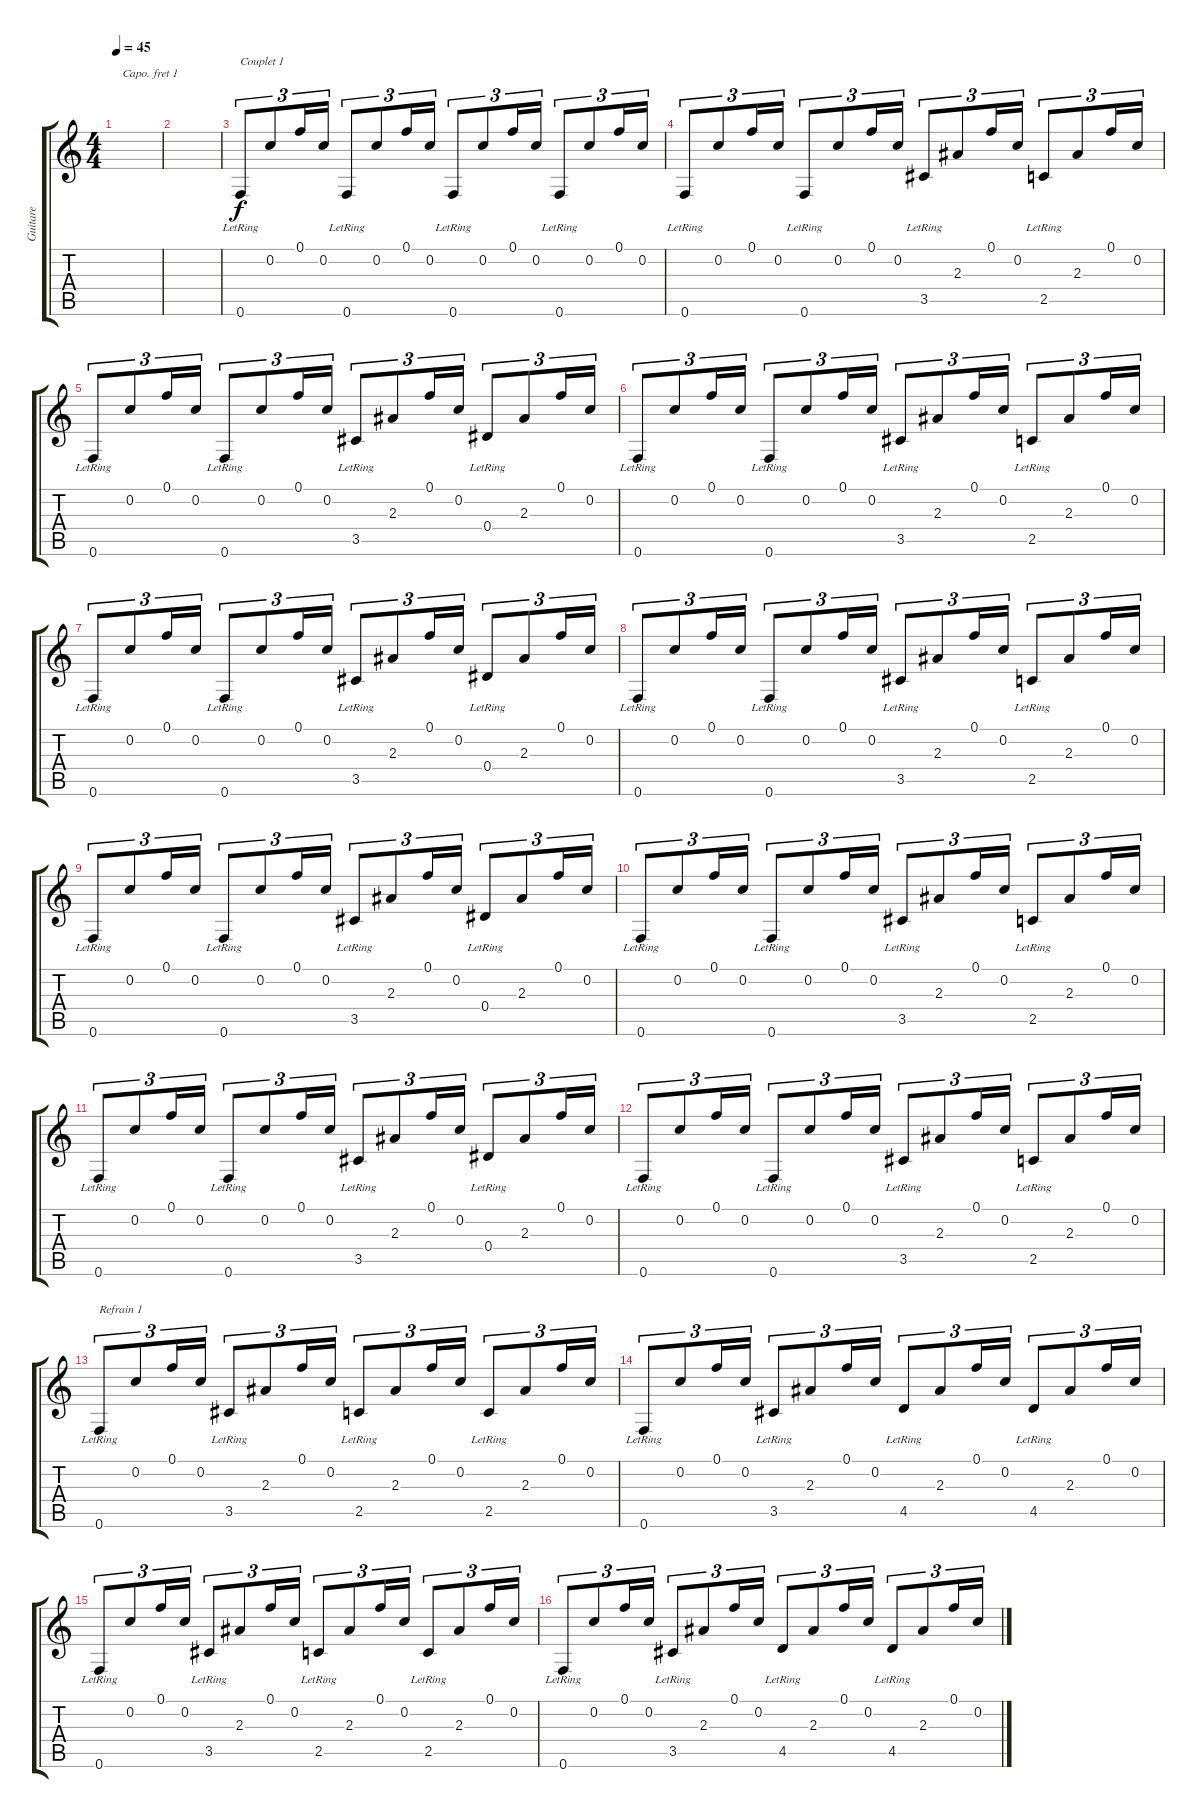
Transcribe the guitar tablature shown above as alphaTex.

\track ("Guitare" "Guitare") {instrument acousticguitarsteel}
\staff {score tabs}
\capo 1
\tuning (E4 B3 G3 D3 A2 E2) {hide}
\ts (4 4)
\tempo 45
\clef g2
\ks c
|
|
0.6{lr}.8{tu (3 2) txt "Couplet 1"} 0.2.8{tu (3 2)} 0.1.16{tu (3 2)} 0.2.16{tu (3 2)} 0.6{lr}.8{tu (3 2)} 0.2.8{tu (3 2)} 0.1.16{tu (3 2)} 0.2.16{tu (3 2)} 0.6{lr}.8{tu (3 2)} 0.2.8{tu (3 2)} 0.1.16{tu (3 2)} 0.2.16{tu (3 2)} 0.6{lr}.8{tu (3 2)} 0.2.8{tu (3 2)} 0.1.16{tu (3 2)} 0.2.16{tu (3 2)} |
0.6{lr}.8{tu (3 2)} 0.2.8{tu (3 2)} 0.1.16{tu (3 2)} 0.2.16{tu (3 2)} 0.6{lr}.8{tu (3 2)} 0.2.8{tu (3 2)} 0.1.16{tu (3 2)} 0.2.16{tu (3 2)} 3.5{lr}.8{tu (3 2)} 2.3.8{tu (3 2)} 0.1.16{tu (3 2)} 0.2.16{tu (3 2)} 2.5{lr}.8{tu (3 2)} 2.3.8{tu (3 2)} 0.1.16{tu (3 2)} 0.2.16{tu (3 2)} |
0.6{lr}.8{tu (3 2)} 0.2.8{tu (3 2)} 0.1.16{tu (3 2)} 0.2.16{tu (3 2)} 0.6{lr}.8{tu (3 2)} 0.2.8{tu (3 2)} 0.1.16{tu (3 2)} 0.2.16{tu (3 2)} 3.5{lr}.8{tu (3 2)} 2.3.8{tu (3 2)} 0.1.16{tu (3 2)} 0.2.16{tu (3 2)} 0.4{lr}.8{tu (3 2)} 2.3.8{tu (3 2)} 0.1.16{tu (3 2)} 0.2.16{tu (3 2)} |
0.6{lr}.8{tu (3 2)} 0.2.8{tu (3 2)} 0.1.16{tu (3 2)} 0.2.16{tu (3 2)} 0.6{lr}.8{tu (3 2)} 0.2.8{tu (3 2)} 0.1.16{tu (3 2)} 0.2.16{tu (3 2)} 3.5{lr}.8{tu (3 2)} 2.3.8{tu (3 2)} 0.1.16{tu (3 2)} 0.2.16{tu (3 2)} 2.5{lr}.8{tu (3 2)} 2.3.8{tu (3 2)} 0.1.16{tu (3 2)} 0.2.16{tu (3 2)} |
0.6{lr}.8{tu (3 2)} 0.2.8{tu (3 2)} 0.1.16{tu (3 2)} 0.2.16{tu (3 2)} 0.6{lr}.8{tu (3 2)} 0.2.8{tu (3 2)} 0.1.16{tu (3 2)} 0.2.16{tu (3 2)} 3.5{lr}.8{tu (3 2)} 2.3.8{tu (3 2)} 0.1.16{tu (3 2)} 0.2.16{tu (3 2)} 0.4{lr}.8{tu (3 2)} 2.3.8{tu (3 2)} 0.1.16{tu (3 2)} 0.2.16{tu (3 2)} |
0.6{lr}.8{tu (3 2)} 0.2.8{tu (3 2)} 0.1.16{tu (3 2)} 0.2.16{tu (3 2)} 0.6{lr}.8{tu (3 2)} 0.2.8{tu (3 2)} 0.1.16{tu (3 2)} 0.2.16{tu (3 2)} 3.5{lr}.8{tu (3 2)} 2.3.8{tu (3 2)} 0.1.16{tu (3 2)} 0.2.16{tu (3 2)} 2.5{lr}.8{tu (3 2)} 2.3.8{tu (3 2)} 0.1.16{tu (3 2)} 0.2.16{tu (3 2)} |
0.6{lr}.8{tu (3 2)} 0.2.8{tu (3 2)} 0.1.16{tu (3 2)} 0.2.16{tu (3 2)} 0.6{lr}.8{tu (3 2)} 0.2.8{tu (3 2)} 0.1.16{tu (3 2)} 0.2.16{tu (3 2)} 3.5{lr}.8{tu (3 2)} 2.3.8{tu (3 2)} 0.1.16{tu (3 2)} 0.2.16{tu (3 2)} 0.4{lr}.8{tu (3 2)} 2.3.8{tu (3 2)} 0.1.16{tu (3 2)} 0.2.16{tu (3 2)} |
0.6{lr}.8{tu (3 2)} 0.2.8{tu (3 2)} 0.1.16{tu (3 2)} 0.2.16{tu (3 2)} 0.6{lr}.8{tu (3 2)} 0.2.8{tu (3 2)} 0.1.16{tu (3 2)} 0.2.16{tu (3 2)} 3.5{lr}.8{tu (3 2)} 2.3.8{tu (3 2)} 0.1.16{tu (3 2)} 0.2.16{tu (3 2)} 2.5{lr}.8{tu (3 2)} 2.3.8{tu (3 2)} 0.1.16{tu (3 2)} 0.2.16{tu (3 2)} |
0.6{lr}.8{tu (3 2)} 0.2.8{tu (3 2)} 0.1.16{tu (3 2)} 0.2.16{tu (3 2)} 0.6{lr}.8{tu (3 2)} 0.2.8{tu (3 2)} 0.1.16{tu (3 2)} 0.2.16{tu (3 2)} 3.5{lr}.8{tu (3 2)} 2.3.8{tu (3 2)} 0.1.16{tu (3 2)} 0.2.16{tu (3 2)} 0.4{lr}.8{tu (3 2)} 2.3.8{tu (3 2)} 0.1.16{tu (3 2)} 0.2.16{tu (3 2)} |
0.6{lr}.8{tu (3 2)} 0.2.8{tu (3 2)} 0.1.16{tu (3 2)} 0.2.16{tu (3 2)} 0.6{lr}.8{tu (3 2)} 0.2.8{tu (3 2)} 0.1.16{tu (3 2)} 0.2.16{tu (3 2)} 3.5{lr}.8{tu (3 2)} 2.3.8{tu (3 2)} 0.1.16{tu (3 2)} 0.2.16{tu (3 2)} 2.5{lr}.8{tu (3 2)} 2.3.8{tu (3 2)} 0.1.16{tu (3 2)} 0.2.16{tu (3 2)} |
0.6{lr}.8{tu (3 2) txt "Refrain 1"} 0.2.8{tu (3 2)} 0.1.16{tu (3 2)} 0.2.16{tu (3 2)} 3.5{lr}.8{tu (3 2)} 2.3.8{tu (3 2)} 0.1.16{tu (3 2)} 0.2.16{tu (3 2)} 2.5{lr}.8{tu (3 2)} 2.3.8{tu (3 2)} 0.1.16{tu (3 2)} 0.2.16{tu (3 2)} 2.5{lr}.8{tu (3 2)} 2.3.8{tu (3 2)} 0.1.16{tu (3 2)} 0.2.16{tu (3 2)} |
0.6{lr}.8{tu (3 2)} 0.2.8{tu (3 2)} 0.1.16{tu (3 2)} 0.2.16{tu (3 2)} 3.5{lr}.8{tu (3 2)} 2.3.8{tu (3 2)} 0.1.16{tu (3 2)} 0.2.16{tu (3 2)} 4.5{lr}.8{tu (3 2)} 2.3.8{tu (3 2)} 0.1.16{tu (3 2)} 0.2.16{tu (3 2)} 4.5{lr}.8{tu (3 2)} 2.3.8{tu (3 2)} 0.1.16{tu (3 2)} 0.2.16{tu (3 2)} |
0.6{lr}.8{tu (3 2)} 0.2.8{tu (3 2)} 0.1.16{tu (3 2)} 0.2.16{tu (3 2)} 3.5{lr}.8{tu (3 2)} 2.3.8{tu (3 2)} 0.1.16{tu (3 2)} 0.2.16{tu (3 2)} 2.5{lr}.8{tu (3 2)} 2.3.8{tu (3 2)} 0.1.16{tu (3 2)} 0.2.16{tu (3 2)} 2.5{lr}.8{tu (3 2)} 2.3.8{tu (3 2)} 0.1.16{tu (3 2)} 0.2.16{tu (3 2)} |
0.6{lr}.8{tu (3 2)} 0.2.8{tu (3 2)} 0.1.16{tu (3 2)} 0.2.16{tu (3 2)} 3.5{lr}.8{tu (3 2)} 2.3.8{tu (3 2)} 0.1.16{tu (3 2)} 0.2.16{tu (3 2)} 4.5{lr}.8{tu (3 2)} 2.3.8{tu (3 2)} 0.1.16{tu (3 2)} 0.2.16{tu (3 2)} 4.5{lr}.8{tu (3 2)} 2.3.8{tu (3 2)} 0.1.16{tu (3 2)} 0.2.16{tu (3 2)}
